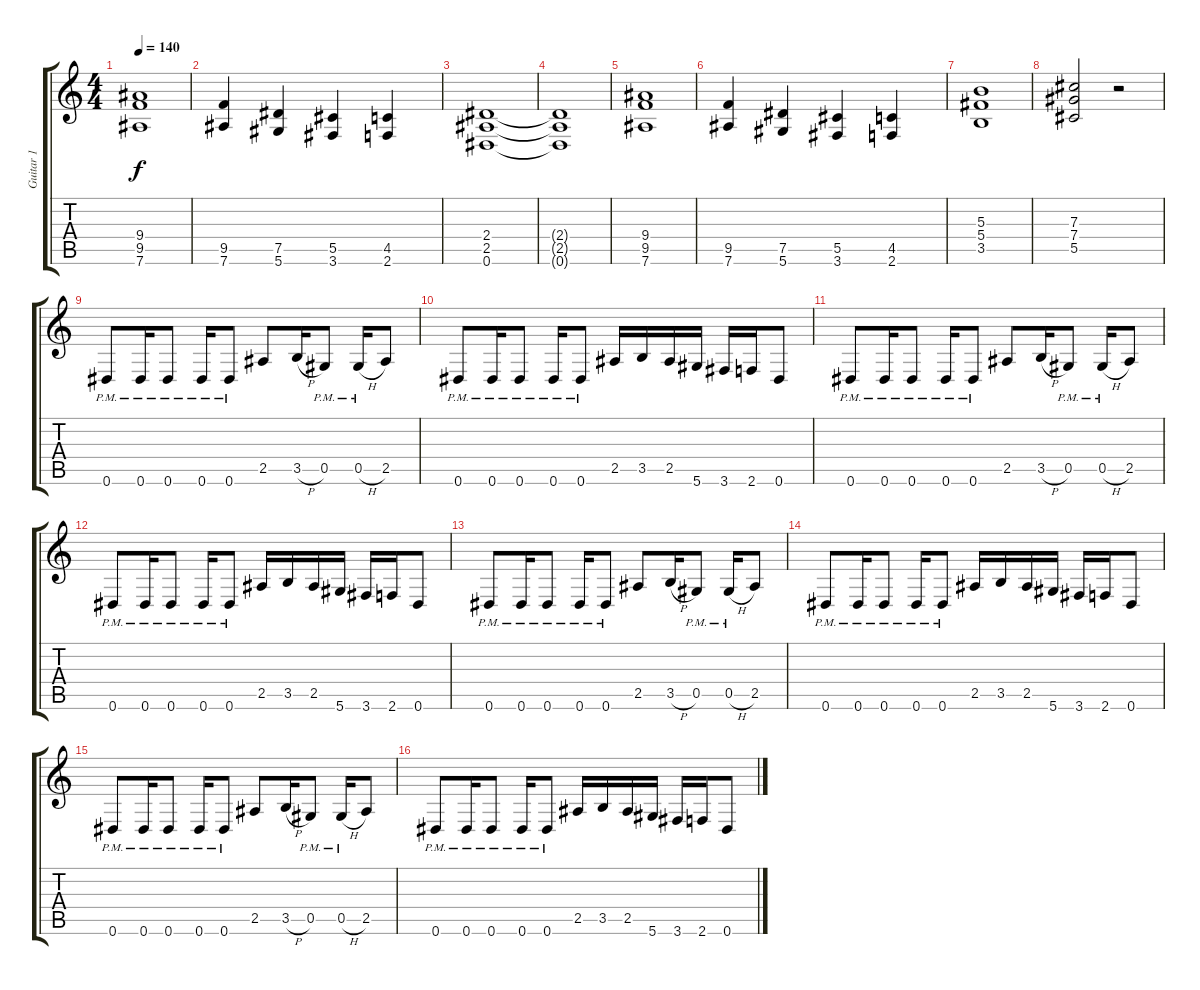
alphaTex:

\track ("Guitar 1" "Guitar 1") {instrument distortionguitar}
\staff {score tabs}
\tuning (Eb4 Bb3 Gb3 Db3 Ab2 Eb2) {hide}
\ts (4 4)
\tempo 140
\clef g2
\ks c
(9.4 9.5 7.6).1{dy f} |
(9.5 7.6).4 (7.5 5.6).4 (5.5 3.6).4 (4.5 2.6).4 |
(2.4 2.5 0.6).1 |
(2.4{t} 2.5{t} 0.6{t}).1 |
(9.4 9.5 7.6).1 |
(9.5 7.6).4 (7.5 5.6).4 (5.5 3.6).4 (4.5 2.6).4 |
(5.3 5.4 3.5).1 |
(7.3 7.4 5.5).2 r.2 |
0.6{pm}.8 0.6{pm}.16 0.6{pm}.8 0.6{pm}.16 0.6{pm}.8 2.5.8 3.5{h}.16 0.5{pm}.8 0.5{h pm}.16 2.5.8 |
0.6{pm}.8 0.6{pm}.16 0.6{pm}.8 0.6{pm}.16 0.6{pm}.8 2.5.16 3.5.16 2.5.16 5.6.16 3.6.16 2.6.16 0.6.8 |
0.6{pm}.8 0.6{pm}.16 0.6{pm}.8 0.6{pm}.16 0.6{pm}.8 2.5.8 3.5{h}.16 0.5{pm}.8 0.5{h pm}.16 2.5.8 |
0.6{pm}.8 0.6{pm}.16 0.6{pm}.8 0.6{pm}.16 0.6{pm}.8 2.5.16 3.5.16 2.5.16 5.6.16 3.6.16 2.6.16 0.6.8 |
0.6{pm}.8 0.6{pm}.16 0.6{pm}.8 0.6{pm}.16 0.6{pm}.8 2.5.8 3.5{h}.16 0.5{pm}.8 0.5{h pm}.16 2.5.8 |
0.6{pm}.8 0.6{pm}.16 0.6{pm}.8 0.6{pm}.16 0.6{pm}.8 2.5.16 3.5.16 2.5.16 5.6.16 3.6.16 2.6.16 0.6.8 |
0.6{pm}.8 0.6{pm}.16 0.6{pm}.8 0.6{pm}.16 0.6{pm}.8 2.5.8 3.5{h}.16 0.5{pm}.8 0.5{h pm}.16 2.5.8 |
0.6{pm}.8 0.6{pm}.16 0.6{pm}.8 0.6{pm}.16 0.6{pm}.8 2.5.16 3.5.16 2.5.16 5.6.16 3.6.16 2.6.16 0.6.8
